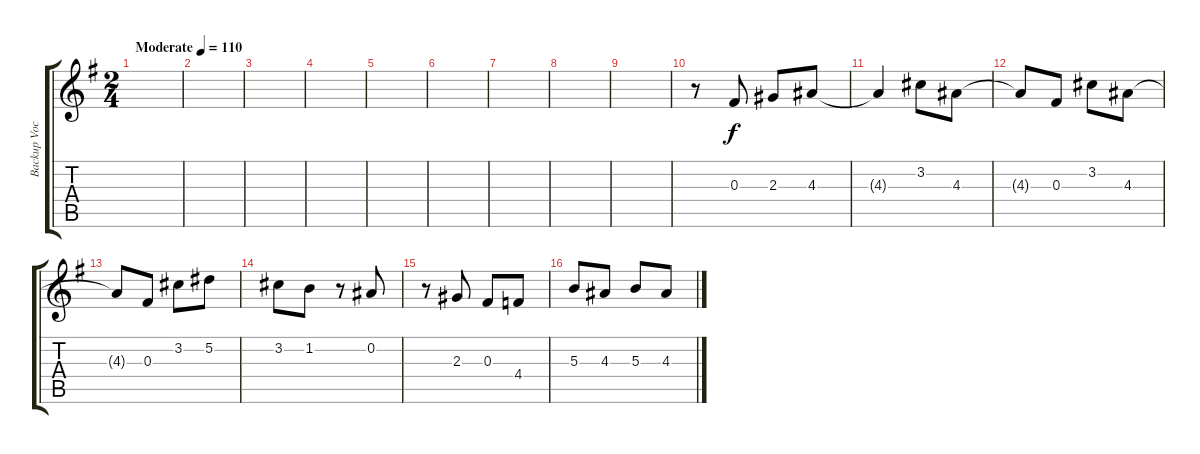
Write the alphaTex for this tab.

\track ("Backup Vocals" "Backup Voc") {instrument overdrivenguitar}
\staff {score tabs}
\tuning (Eb4 Bb3 Gb3 Db3 Ab2 Eb2) {hide}
\ts (2 4)
\tempo (110 "Moderate")
\clef g2
\ks g
|
|
|
|
|
|
|
|
|
r.8 0.3.8 2.3.8 4.3.8 |
4.3{t}.4 3.2.8 4.3.8 |
4.3{t}.8 0.3.8 3.2.8 4.3.8 |
4.3{t}.8 0.3.8 3.2.8 5.2.8 |
3.2.8 1.2.8 r.8 0.2.8 |
r.8 2.3.8 0.3.8 4.4.8 |
5.3.8 4.3.8 5.3.8 4.3.8
